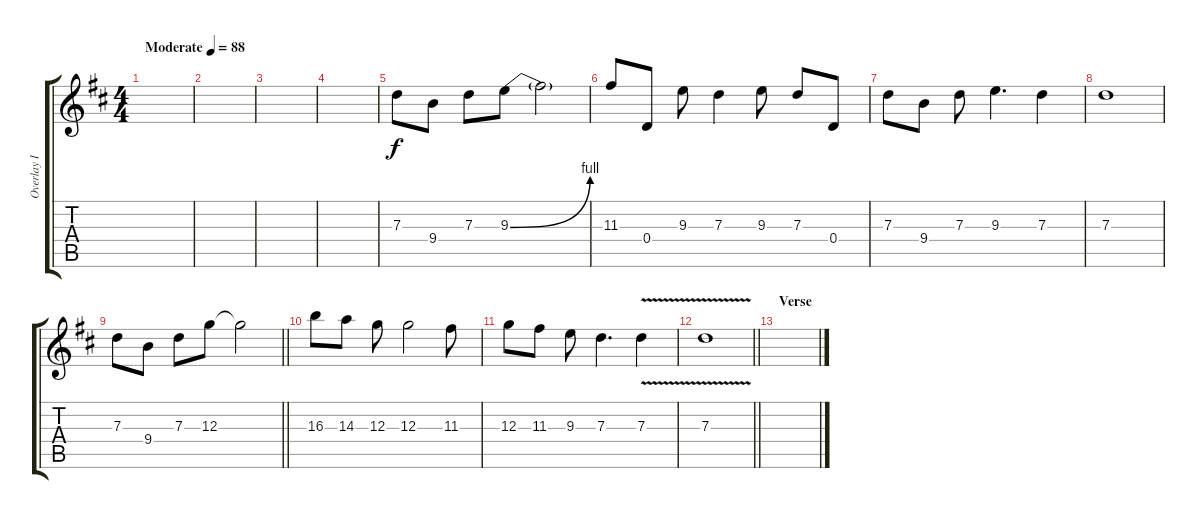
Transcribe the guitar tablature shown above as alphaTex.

\track ("Overlay I" "Overlay I") {instrument distortionguitar}
\staff {score tabs}
\tuning (E4 B3 G3 D3 A2 E2) {hide}
\ts (4 4)
\tempo (88 "Moderate")
\clef g2
\ks bminor
|
|
|
|
7.3.8 9.4.8 7.3.8 9.3{be (bend 0 0 60 4)}.8 9.3{t}.2 |
11.3.8 0.4.8 9.3.8 7.3.4 9.3.8 7.3.8 0.4.8 |
7.3.8 9.4.8 7.3.8 9.3.4{d} 7.3.4 |
7.3.1 |
\barLineRight lightlight
7.3.8 9.4.8 7.3.8 12.3.8 12.3{t}.2 |
16.3.8 14.3.8 12.3.8 12.3.2 11.3.8 |
12.3.8 11.3.8 9.3.8 7.3.4{d} 7.3{v}.4 |
\barLineRight lightlight
7.3{v}.1 |
\section ("" "Verse")
